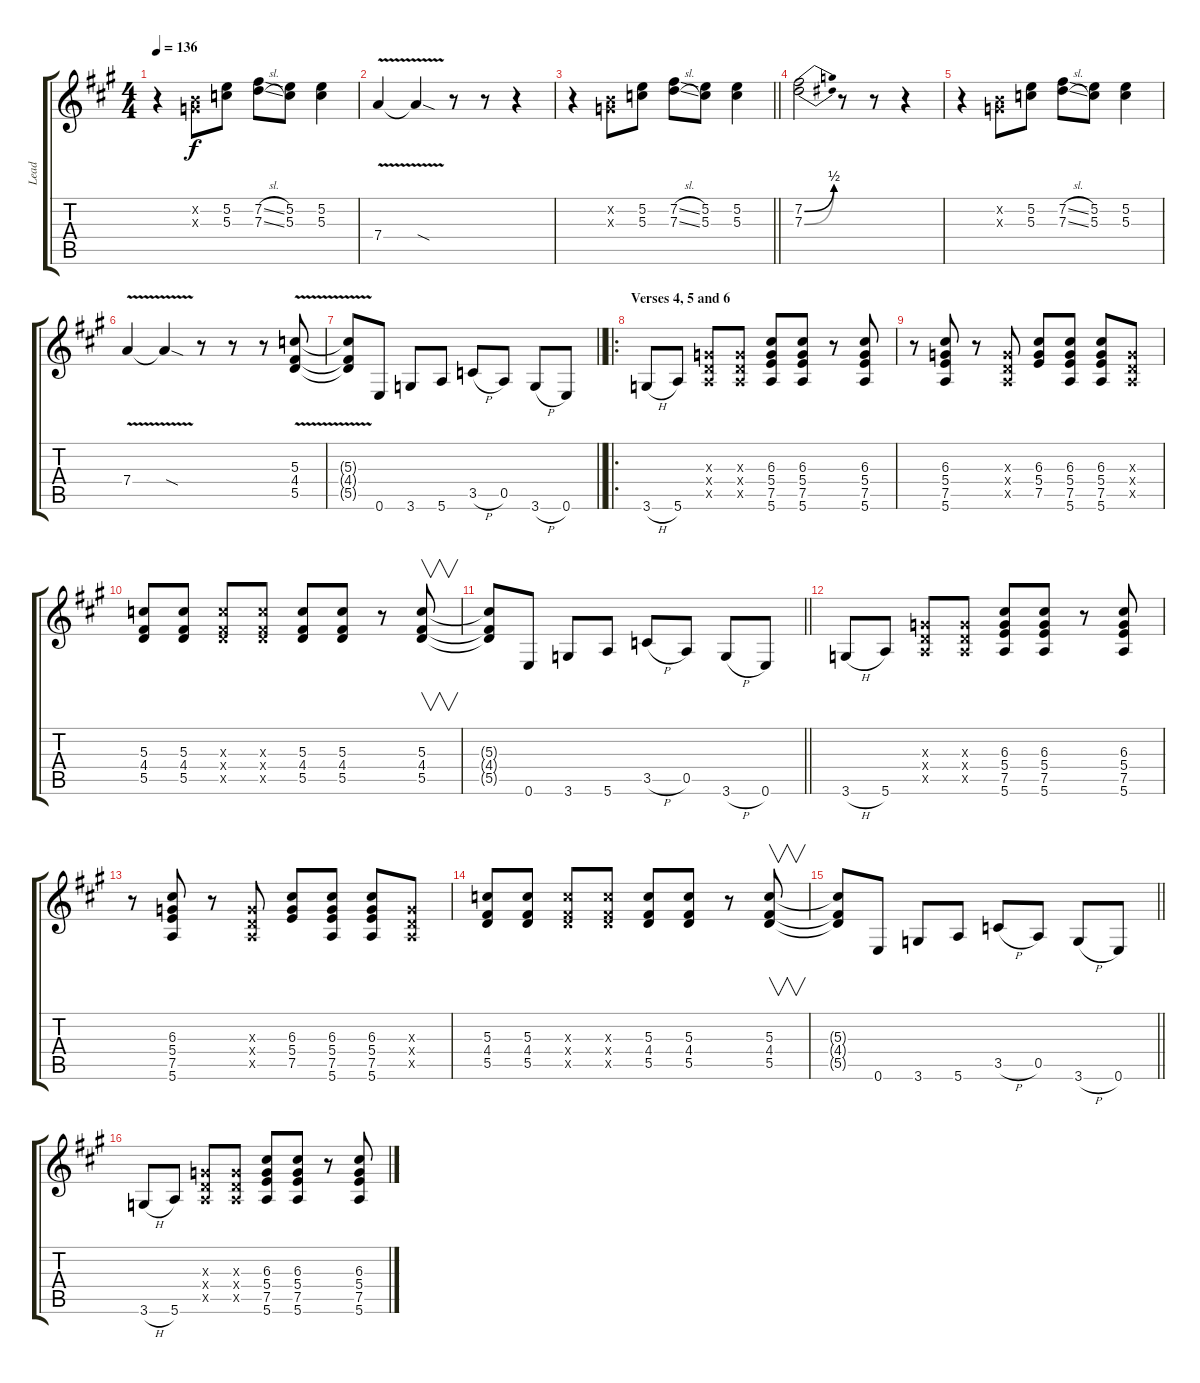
\track ("Lead" "Lead") {instrument overdrivenguitar}
\staff {score tabs}
\tuning (E4 B3 G3 D3 A2 E2) {hide}
\ts (4 4)
\tempo 136
\clef g2
\ks a
r.4{dy f} (0.2{x} 0.3{x}).8 (5.2 5.3).8 (7.2{sl} 7.3{sl}).8 (5.2 5.3).8 (5.2 5.3).4 |
7.4{v}.4 7.4{sod t}.4 r.8 r.8 r.4 |
\barLineRight lightlight
r.4 (0.2{x} 0.3{x}).8 (5.2 5.3).8 (7.2{sl} 7.3{sl}).8 (5.2 5.3).8 (5.2 5.3).4 |
(7.2{be (bend 0 0 60 2)} 7.3{be (bend 0 0 60 2)}).2 r.8 r.8 r.4 |
r.4 (0.2{x} 0.3{x}).8 (5.2 5.3).8 (7.2{sl} 7.3{sl}).8 (5.2 5.3).8 (5.2 5.3).4 |
7.4{v}.4 7.4{sod t}.4 r.8 r.8 r.8 (5.3 4.4 5.5{v}).8 |
\barLineRight lightlight
(5.3{t} 4.4{t} 5.5{t}).8 0.6.8 3.6.8 5.6.8 3.5{h}.8 0.5.8 3.6{h}.8 0.6.8 |
\ro
\section ("" "Verses 4, 5 and 6")
3.6{h}.8 5.6.8 (0.3{x} 0.4{x} 0.5{x}).8 (0.3{x} 0.4{x} 0.5{x}).8 (6.3 5.4 7.5 5.6).8 (6.3 5.4 7.5 5.6).8 r.8 (6.3 5.4 7.5 5.6).8 |
r.8 (6.3 5.4 7.5 5.6).8 r.8 (0.3{x} 0.4{x} 0.5{x}).8 (6.3 5.4 7.5).8 (6.3 5.4 7.5 5.6).8 (6.3 5.4 7.5 5.6).8 (0.3{x} 0.4{x} 0.5{x}).8 |
(5.3 4.4 5.5).8 (5.3 4.4 5.5).8 (5.3{x} 4.4{x} 5.5{x}).8 (5.3{x} 4.4{x} 5.5{x}).8 (5.3 4.4 5.5).8 (5.3 4.4 5.5).8 r.8 (5.3 4.4 5.5).8{v} |
\barLineRight lightlight
(5.3{t} 4.4{t} 5.5{t}).8 0.6.8 3.6.8 5.6.8 3.5{h}.8 0.5.8 3.6{h}.8 0.6.8 |
3.6{h}.8 5.6.8 (0.3{x} 0.4{x} 0.5{x}).8 (0.3{x} 0.4{x} 0.5{x}).8 (6.3 5.4 7.5 5.6).8 (6.3 5.4 7.5 5.6).8 r.8 (6.3 5.4 7.5 5.6).8 |
r.8 (6.3 5.4 7.5 5.6).8 r.8 (0.3{x} 0.4{x} 0.5{x}).8 (6.3 5.4 7.5).8 (6.3 5.4 7.5 5.6).8 (6.3 5.4 7.5 5.6).8 (0.3{x} 0.4{x} 0.5{x}).8 |
(5.3 4.4 5.5).8 (5.3 4.4 5.5).8 (5.3{x} 4.4{x} 5.5{x}).8 (5.3{x} 4.4{x} 5.5{x}).8 (5.3 4.4 5.5).8 (5.3 4.4 5.5).8 r.8 (5.3 4.4 5.5).8{v} |
\barLineRight lightlight
(5.3{t} 4.4{t} 5.5{t}).8 0.6.8 3.6.8 5.6.8 3.5{h}.8 0.5.8 3.6{h}.8 0.6.8 |
3.6{h}.8 5.6.8 (0.3{x} 0.4{x} 0.5{x}).8 (0.3{x} 0.4{x} 0.5{x}).8 (6.3 5.4 7.5 5.6).8 (6.3 5.4 7.5 5.6).8 r.8 (6.3 5.4 7.5 5.6).8
